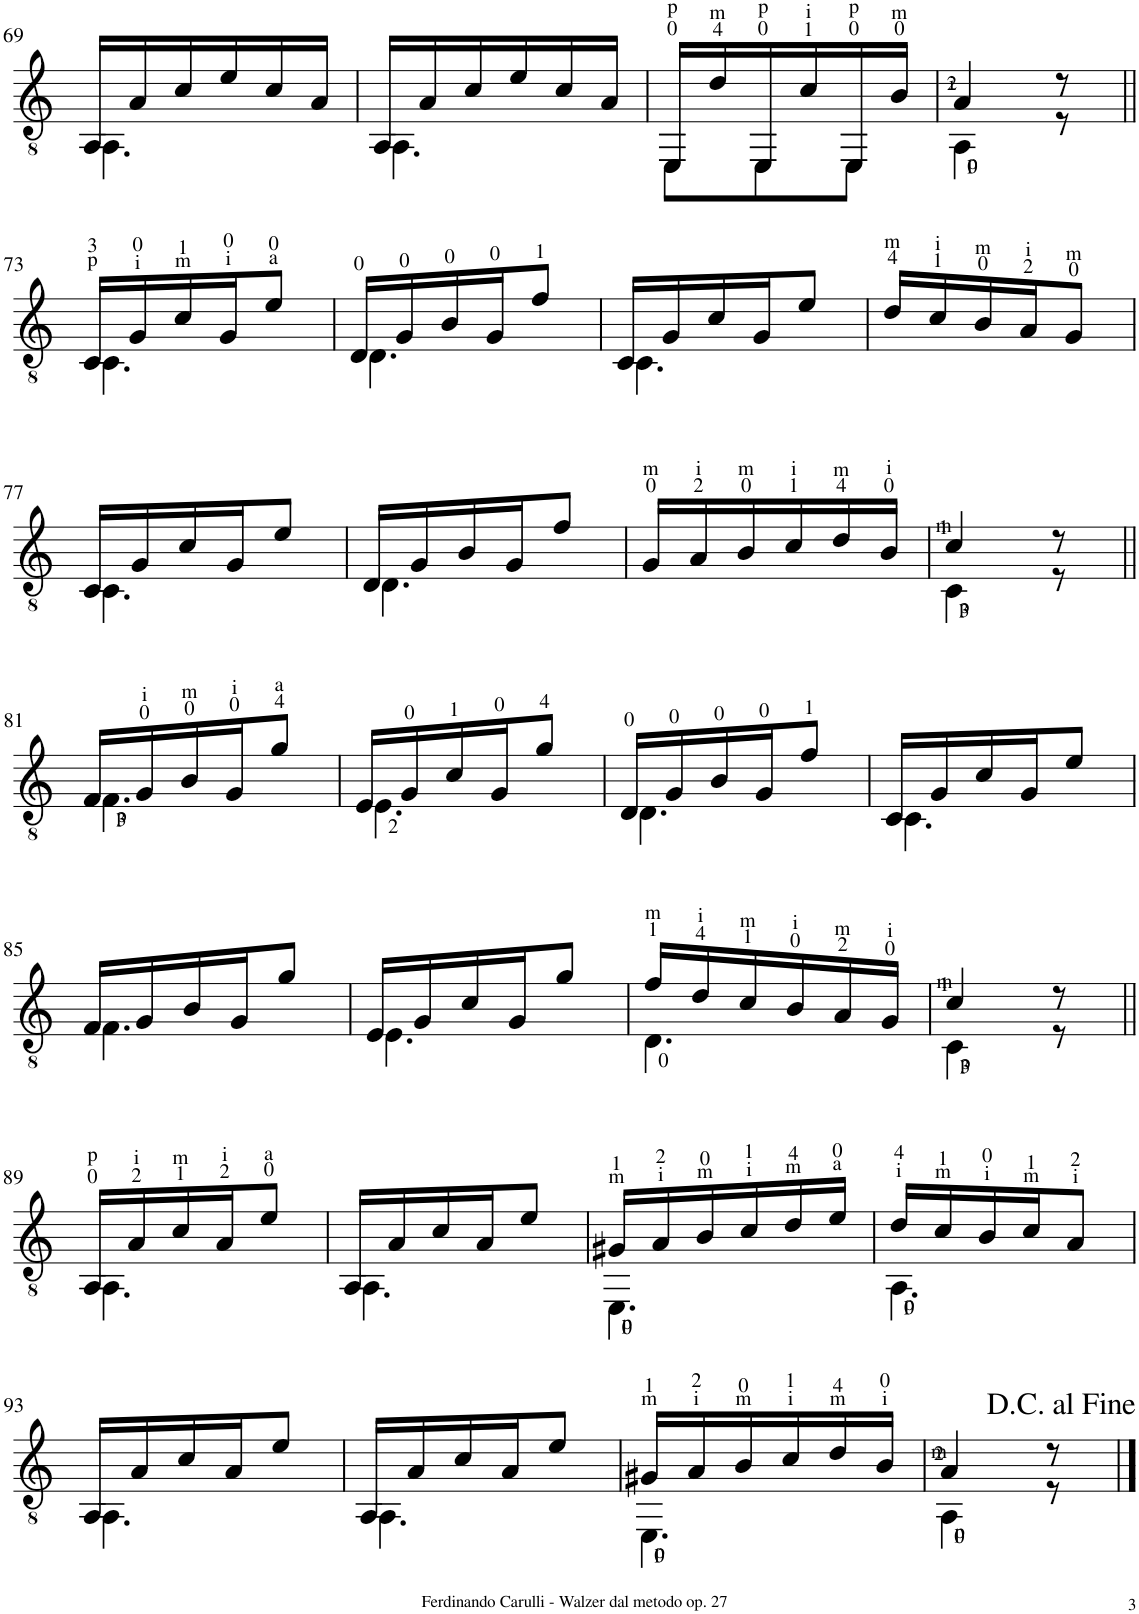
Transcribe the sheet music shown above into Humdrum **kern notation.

**kern
*part1
*staff1
*I"Guitar
!!LO:PB:g=z
*clefGv2
*k[]
*M3/8
=69
*^
16AA/LL	4.AA\
16A/	.
16c/	.
16e/	.
16c/	.
16A/JJ	.
=70	=70
16AA/LL	4.AA\
16A/	.
16c/	.
16e/	.
16c/	.
16A/JJ	.
=71	=71
16EE/LL	8EE\L
16d/	.
16EE/	8EE\
16c/	.
16EE/	8EE\J
16B/JJ	.
=72	=72
4A/	4AA\
8r	8r
!!LO:LB:g=z	!!
=73||	=73||
16C/LL	4.C\
16G/	.
16c/	.
16G/J	.
8e/J	.
=74	=74
16D/LL	4.D\
16G/	.
16B/	.
16G/J	.
8f/J	.
=75	=75
16C/LL	4.C\
16G/	.
16c/	.
16G/J	.
8e/J	.
*v	*v
=76
16d/LL
16c/
16B/
16A/J
8G/J
!!LO:LB:g=z
=77
*^
16C/LL	4.C\
16G/	.
16c/	.
16G/J	.
8e/J	.
=78	=78
16D/LL	4.D\
16G/	.
16B/	.
16G/J	.
8f/J	.
*v	*v
=79
16G/LL
16A/
16B/
16c/
16d/
16B/JJ
=80
*^
4c/	4C\
8r	8r
!!LO:LB:g=z	!!
=81||	=81||
16F/LL	4.F\
16G/	.
16B/	.
16G/J	.
8g/J	.
=82	=82
16E/LL	4.E\
16G/	.
16c/	.
16G/J	.
8g/J	.
=83	=83
16D/LL	4.D\
16G/	.
16B/	.
16G/J	.
8f/J	.
=84	=84
16C/LL	4.C\
16G/	.
16c/	.
16G/J	.
8e/J	.
!!LO:LB:g=z	!!
=85	=85
16F/LL	4.F\
16G/	.
16B/	.
16G/J	.
8g/J	.
=86	=86
16E/LL	4.E\
16G/	.
16c/	.
16G/J	.
8g/J	.
=87	=87
16f/LL	4.D\
16d/	.
16c/	.
16B/	.
16A/	.
16G/JJ	.
=88	=88
4c/	4C\
8r	8r
!!LO:LB:g=z	!!
=89||	=89||
16AA/LL	4.AA\
16A/	.
16c/	.
16A/J	.
8e/J	.
=90	=90
16AA/LL	4.AA\
16A/	.
16c/	.
16A/J	.
8e/J	.
=91	=91
16G#X/LL	4.EE\
16A/	.
16B/	.
16c/	.
16d/	.
16e/JJ	.
=92	=92
16d/LL	4.AA\
16c/	.
16B/	.
16c/J	.
8A/J	.
!!LO:LB:g=z	!!
=93	=93
16AA/LL	4.AA\
16A/	.
16c/	.
16A/J	.
8e/J	.
=94	=94
16AA/LL	4.AA\
16A/	.
16c/	.
16A/J	.
8e/J	.
=95	=95
16G#X/LL	4.EE\
16A/	.
16B/	.
16c/	.
16d/	.
16B/JJ	.
=96	=96
4A/	4AA\
8r	8r
*v	*v
==
*-
